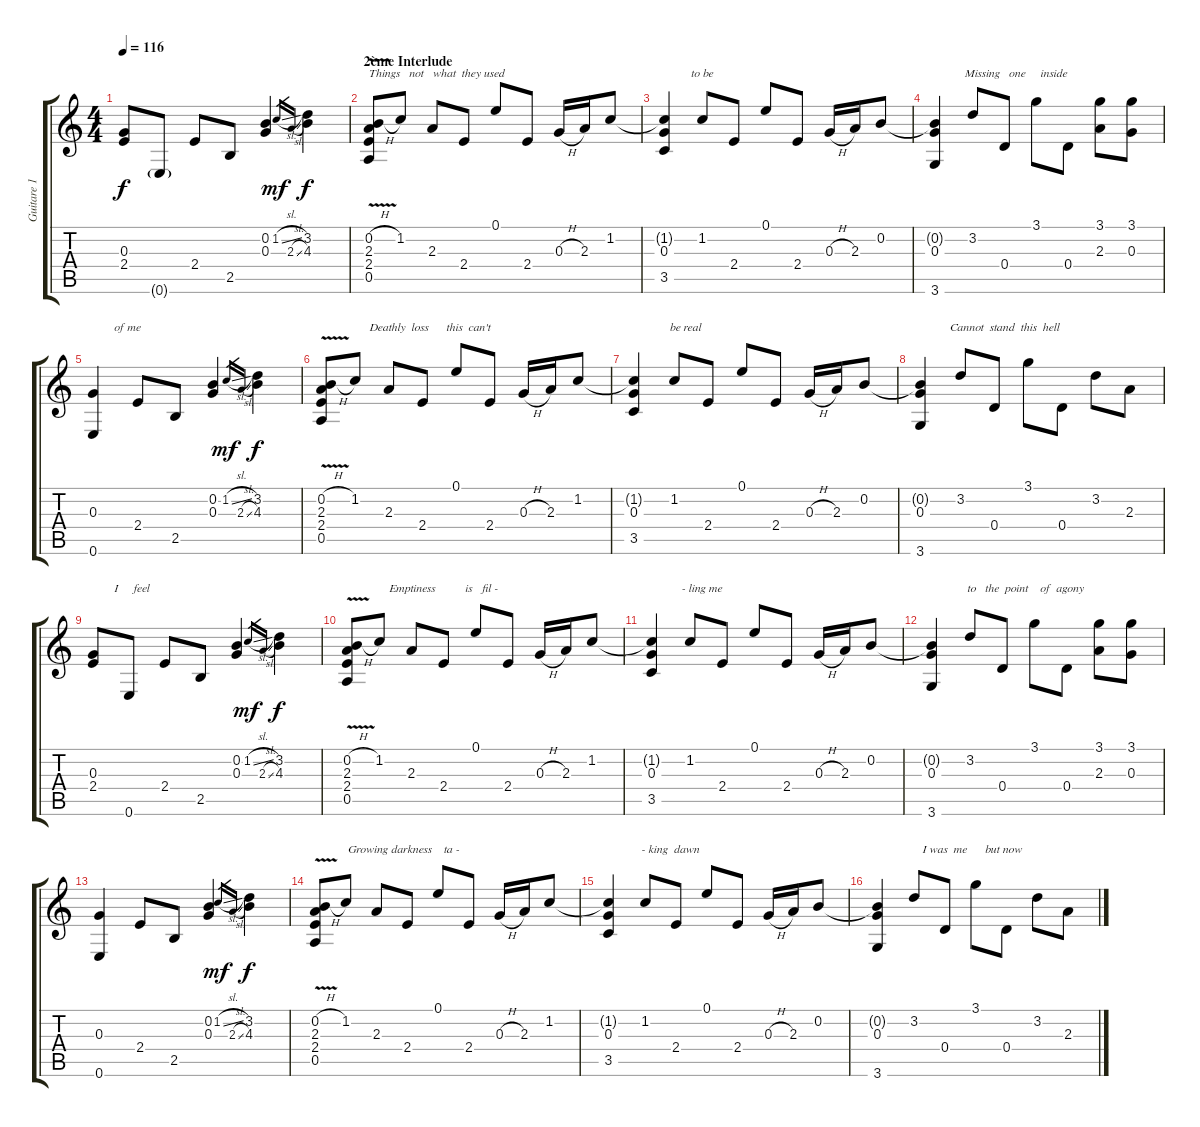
\track ("Guitare 1 " "Guitare 1 ") {instrument acousticguitarsteel}
\staff {score tabs}
\tuning (E4 B3 G3 D3 A2 E2) {hide}
\ts (4 4)
\tempo 116
\clef g2
\ks c
(0.3 2.4).8{dy f} 0.6{g}.8 2.4.8 2.5.8 (0.2 0.3).4 1.2{sl}.16{gr dy mf} 2.3{sl}.16{gr} (3.2 4.3).4{dy f} |
\section ("" "2ème Interlude")
(0.2{h} 2.3{v} 2.4{v} 0.5).8{txt "Things   not   what  they used"} 1.2.8 2.3.8 2.4.8 0.1.8 2.4.8 0.3{h}.16 2.3.16 1.2.8 |
(1.2{t} 0.3 3.5).4{txt "         to be"} 1.2.8 2.4.8 0.1.8 2.4.8 0.3{h}.16 2.3.16 0.2.8 |
(0.2{t} 0.3 3.6).4{txt "          Missing   one     inside"} 3.2.8 0.4.8 3.1.8 0.4.8 (3.1 2.3).8 (3.1 0.3).8 |
(0.3 0.6).4{txt "       of me"} 2.4.8 2.5.8 (0.2 0.3).4 1.2{sl}.16{gr dy mf} 2.3{sl}.16{gr} (3.2 4.3).4{dy f} |
(0.2{h} 2.3{v} 2.4{v} 0.5).8{txt "                Deathly  loss      this  can't"} 1.2.8 2.3.8 2.4.8 0.1.8 2.4.8 0.3{h}.16 2.3.16 1.2.8 |
(1.2{t} 0.3 3.5).4{txt "            be real"} 1.2.8 2.4.8 0.1.8 2.4.8 0.3{h}.16 2.3.16 0.2.8 |
(0.2{t} 0.3 3.6).4{txt "          Cannot  stand  this  hell"} 3.2.8 0.4.8 3.1.8 0.4.8 3.2.8 2.3.8 |
(0.3 2.4).8{txt "       I     feel"} 0.6.8 2.4.8 2.5.8 (0.2 0.3).4 1.2{sl}.16{gr dy mf} 2.3{sl}.16{gr} (3.2 4.3).4{dy f} |
(0.2{h} 2.3{v} 2.4{v} 0.5).8{txt "              Emptiness          is   fil -"} 1.2.8 2.3.8 2.4.8 0.1.8 2.4.8 0.3{h}.16 2.3.16 1.2.8 |
(1.2{t} 0.3 3.5).4{txt "          - ling me"} 1.2.8 2.4.8 0.1.8 2.4.8 0.3{h}.16 2.3.16 0.2.8 |
(0.2{t} 0.3 3.6).4{txt "            to   the  point    of  agony"} 3.2.8 0.4.8 3.1.8 0.4.8 (3.1 2.3).8 (3.1 0.3).8 |
(0.3 0.6).4 2.4.8 2.5.8 (0.2 0.3).4 1.2{sl}.16{gr dy mf} 2.3{sl}.16{gr} (3.2 4.3).4{dy f} |
(0.2{h} 2.3{v} 2.4{v} 0.5).8{txt "           Growing darkness    ta -"} 1.2.8 2.3.8 2.4.8 0.1.8 2.4.8 0.3{h}.16 2.3.16 1.2.8 |
(1.2{t} 0.3 3.5).4{txt "           - king  dawn"} 1.2.8 2.4.8 0.1.8 2.4.8 0.3{h}.16 2.3.16 0.2.8 |
(0.2{t} 0.3 3.6).4{txt "               I was  me      but now"} 3.2.8 0.4.8 3.1.8 0.4.8 3.2.8 2.3.8
